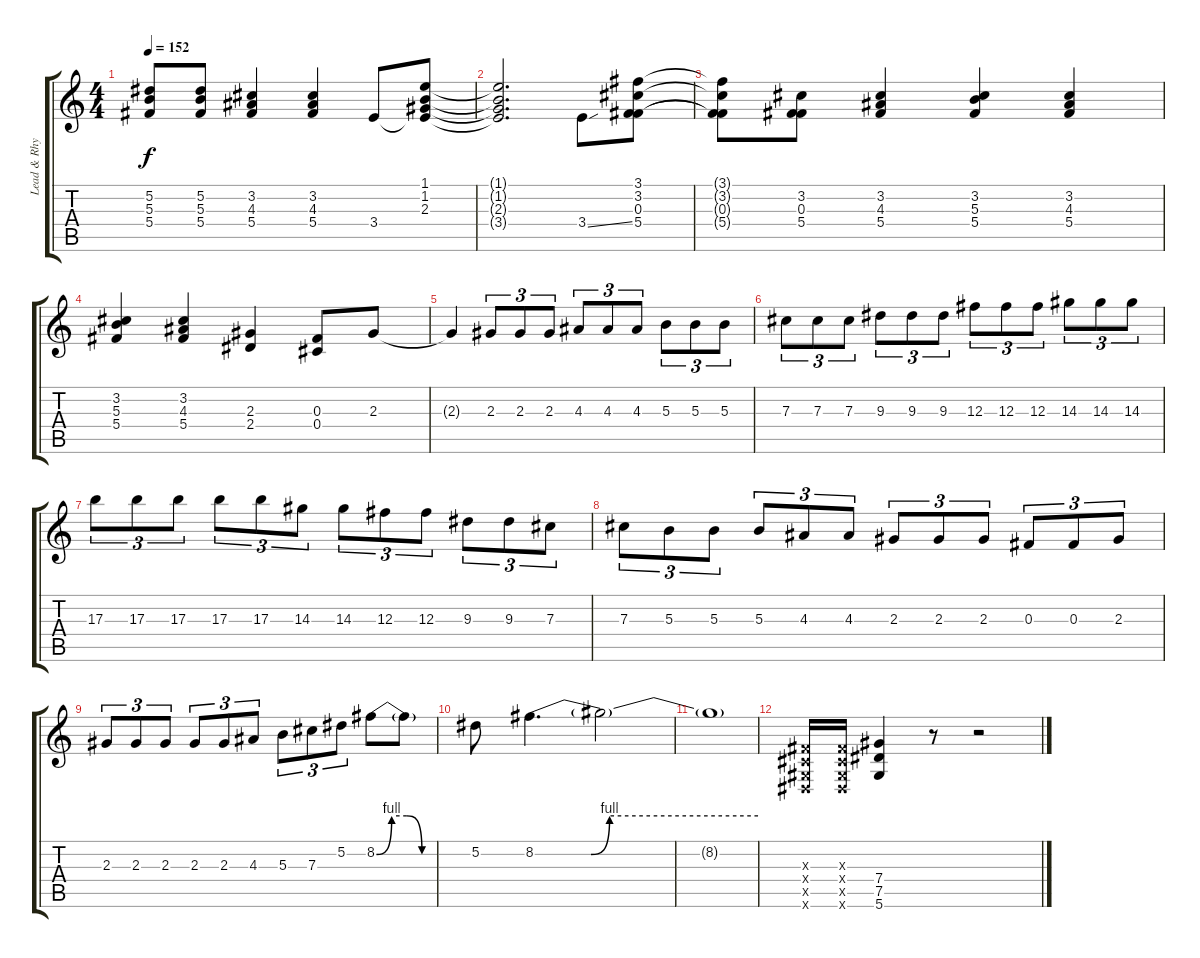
\track ("Lead & Rhythm Guitar - Slash" "Lead & Rhy") {instrument distortionguitar}
\staff {score tabs}
\tuning (Eb4 Bb3 Gb3 Db3 Ab2 Eb2) {hide}
\ts (4 4)
\tempo 152
\clef g2
\ks c
(5.2{t} 5.3{t} 5.4{t}).8{dy f} (5.2 5.3 5.4).8 (3.2 4.3 5.4).4 (3.2 4.3 5.4).4 3.4.8 (1.1 1.2 2.3 3.4{t}).8 |
(1.1{t} 1.2{t} 2.3{t} 3.4{t}).2{d} 3.4{ss}.8 (3.1 3.2 0.3 5.4).8 |
(3.1{t} 3.2{t} 0.3{t} 5.4{t}).8 (3.2 0.3 5.4).8 (3.2 4.3 5.4).4 (3.2 5.3 5.4).4 (3.2 4.3 5.4).4 |
(3.2 5.3 5.4).4 (3.2 4.3 5.4).4 (2.3 2.4).4 (0.3 0.4).8 2.3.8 |
2.3{t}.4 2.3.8{tu (3 2)} 2.3.8{tu (3 2)} 2.3.8{tu (3 2)} 4.3.8{tu (3 2)} 4.3.8{tu (3 2)} 4.3.8{tu (3 2)} 5.3.8{tu (3 2)} 5.3.8{tu (3 2)} 5.3.8{tu (3 2)} |
7.3.8{tu (3 2)} 7.3.8{tu (3 2)} 7.3.8{tu (3 2)} 9.3.8{tu (3 2)} 9.3.8{tu (3 2)} 9.3.8{tu (3 2)} 12.3.8{tu (3 2)} 12.3.8{tu (3 2)} 12.3.8{tu (3 2)} 14.3.8{tu (3 2)} 14.3.8{tu (3 2)} 14.3.8{tu (3 2)} |
17.3.8{tu (3 2)} 17.3.8{tu (3 2)} 17.3.8{tu (3 2)} 17.3.8{tu (3 2)} 17.3.8{tu (3 2)} 14.3.8{tu (3 2)} 14.3.8{tu (3 2)} 12.3.8{tu (3 2)} 12.3.8{tu (3 2)} 9.3.8{tu (3 2)} 9.3.8{tu (3 2)} 7.3.8{tu (3 2)} |
7.3.8{tu (3 2)} 5.3.8{tu (3 2)} 5.3.8{tu (3 2)} 5.3.8{tu (3 2)} 4.3.8{tu (3 2)} 4.3.8{tu (3 2)} 2.3.8{tu (3 2)} 2.3.8{tu (3 2)} 2.3.8{tu (3 2)} 0.3.8{tu (3 2)} 0.3.8{tu (3 2)} 2.3.8{tu (3 2)} |
2.3.8{tu (3 2)} 2.3.8{tu (3 2)} 2.3.8{tu (3 2)} 2.3.8{tu (3 2)} 2.3.8{tu (3 2)} 4.3.8{tu (3 2)} 5.3.8{tu (3 2)} 7.3.8{tu (3 2)} 5.2.8{tu (3 2)} 8.2{be (custom 0 0 15 4 30 4 45 0 60 0)}.8 8.2{t}.8 |
5.2.8 8.2{be (custom 0 0 15 0 20 4 60 4)}.4{d} 8.2{t}.2 |
8.2{t}.1 |
(0.3{x} 0.4{x} 0.5{x} 0.6{x}).16 (0.3{x} 0.4{x} 0.5{x} 0.6{x}).16 (7.4 7.5 5.6).4 r.8 r.2
